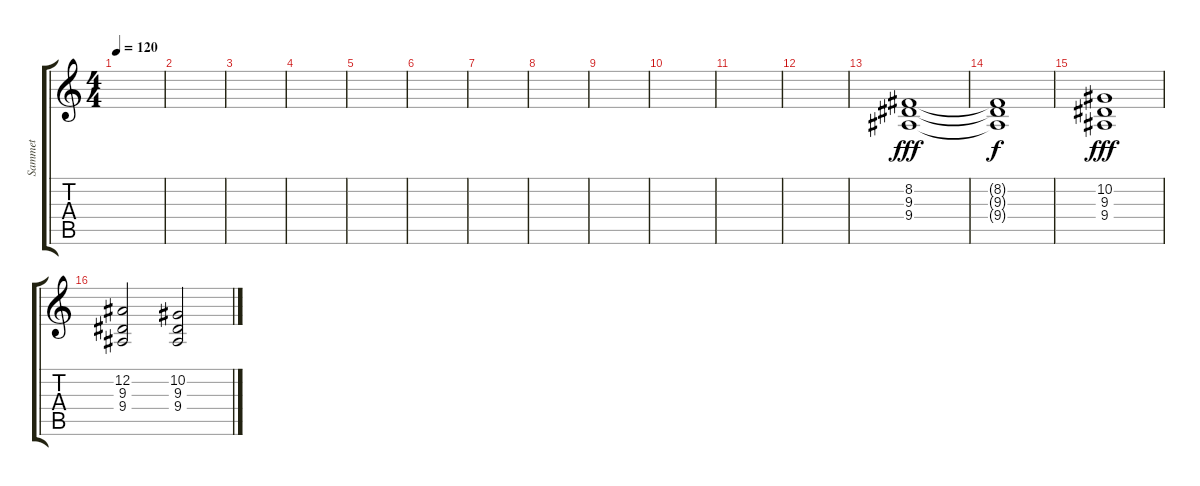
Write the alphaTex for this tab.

\track ("Sammet" "Sammet") {instrument churchorgan}
\staff {score tabs}
\tuning (Eb4 Bb3 Gb3 Db3 Ab2 Eb2) {hide}
\ts (4 4)
\tempo 120
\clef g2
\ks c
|
|
|
|
|
|
|
|
|
|
|
|
(8.2 9.3 9.4).1{dy fff} |
(8.2{t} 9.3{t} 9.4{t}).1{dy f} |
(10.2 9.3 9.4).1{dy fff} |
(12.2 9.3 9.4).2 (10.2 9.3 9.4).2
